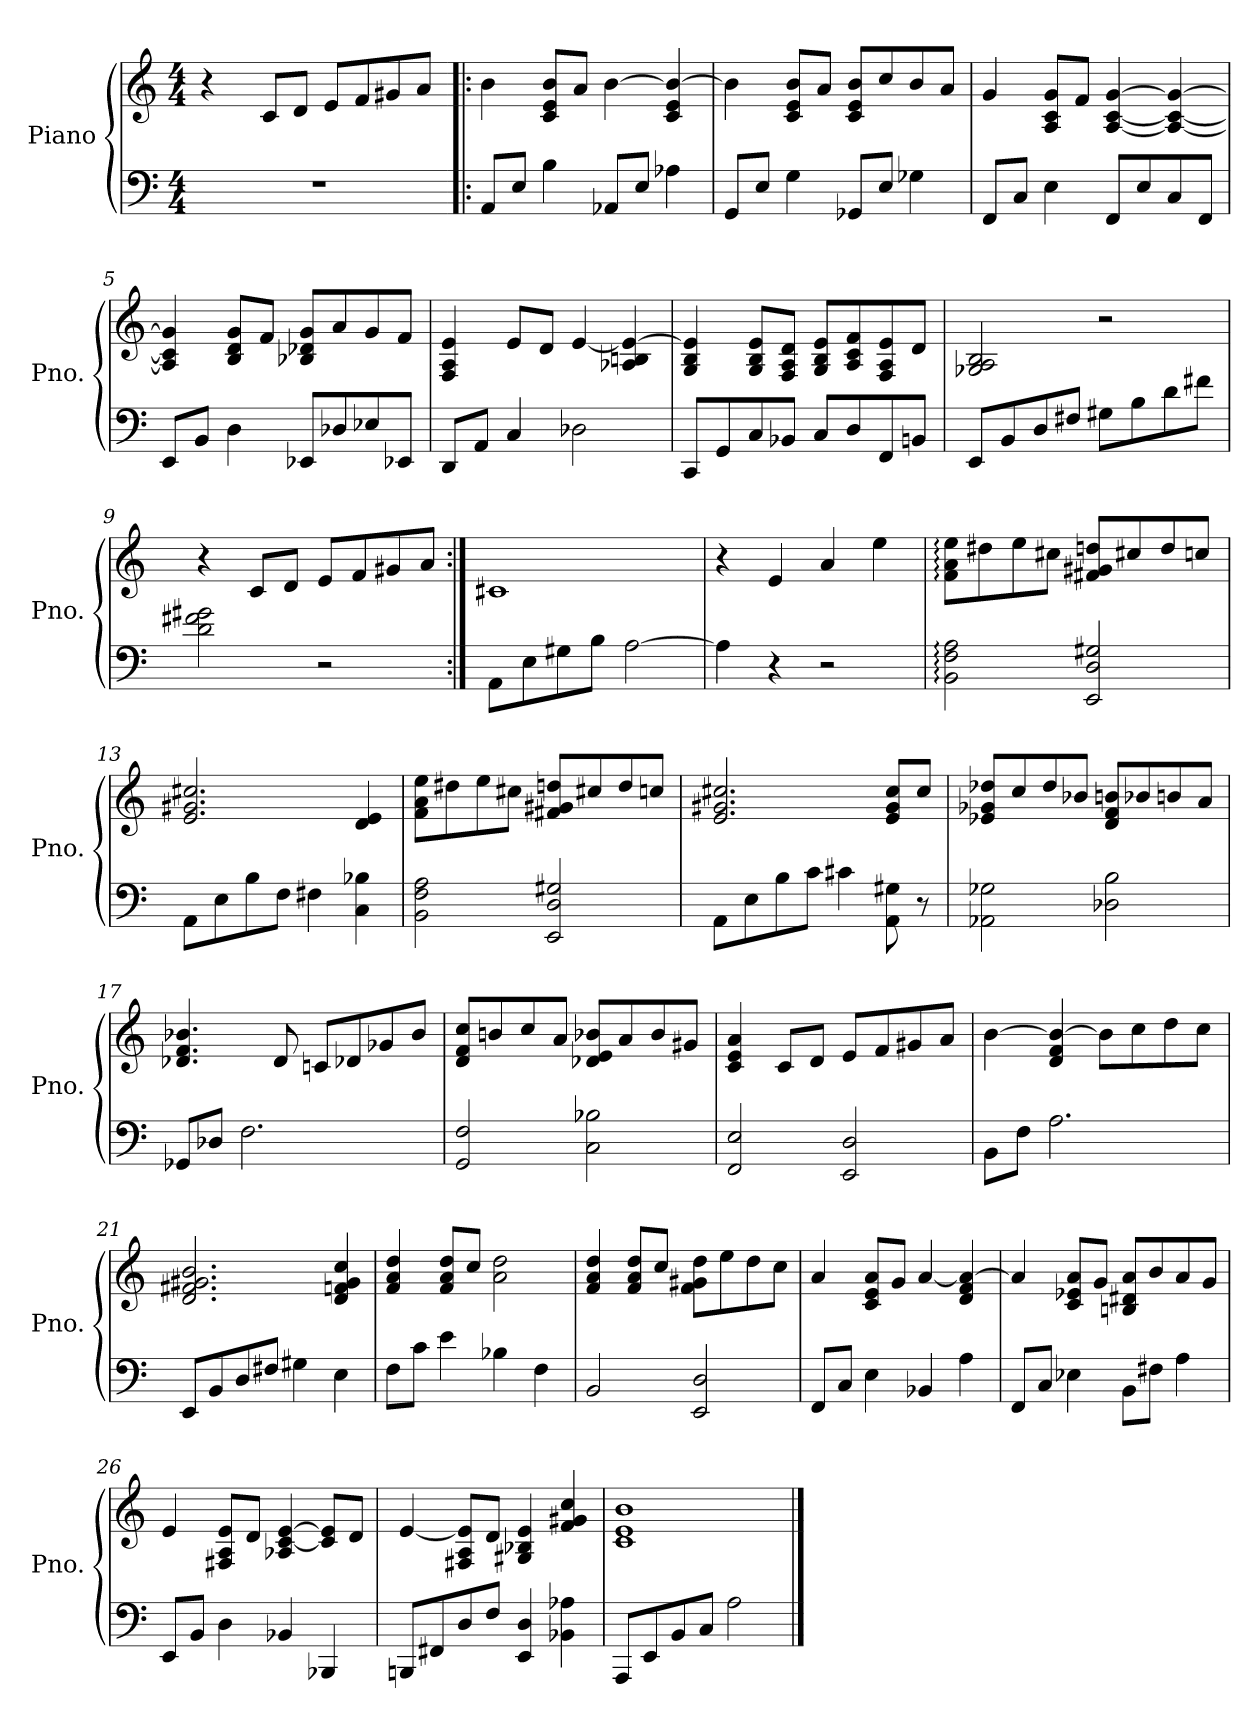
**kern	**kern
*part1	*part1
*staff2	*staff1
*I"Piano	*
*I'Pno.	*
*clefF4	*clefG2
*k[]	*k[]
*M4/4	*M4/4
=1	=1
*	*^
1r	4r	8ryy
*	*MM80	*
.	.	2..ryy
.	8c/L	.
.	8d/J	.
.	8e/L	.
.	8f/	.
.	8g#X/	.
.	8a/J	.
*	*v	*v
=2!|:	=2!|:
8AA/L	4b\
8E/J	.
4B\	8c/ 8e/ 8b/L
.	8a/J
8AA-X/L	[4b\
8E/J	.
4A-X\	4c/ 4e/ 4b/_
=3	=3
8GG/L	4b\]
8E/J	.
4G\	8c/ 8e/ 8b/L
.	8a/J
8GG-X/L	8c/ 8e/ 8b/L
8E/J	8cc/
4G-X\	8b/
.	8a/J
=4	=4
8FF/L	4g/
8C/J	.
4E\	8A/ 8c/ 8g/L
.	8f/J
8FF/L	[4A/ [4c/ [4g/
8E/	.
8C/	4A/_ 4c/_ 4g/_
8FF/J	.
=5	=5
8EE/L	4A/] 4c/] 4g/]
8BB/J	.
4D\	8B/ 8d/ 8g/L
.	8f/J
8EE-X/L	8B-X/ 8d-X/ 8g/L
8D-X/	8a/
8E-X/	8g/
8EE-X/J	8f/J
!!LO:LB:g=z
=6	=6
8DD/L	4F/ 4A/ 4e/
8AA/J	.
4C/	8e/L
.	8d/J
2D-X\	[4e/
.	4A-X/ 4Bn/ 4e/_
=7	=7
8CC/L	4G/ 4B/ 4e/]
8GG/	.
8C/	8G/ 8B/ 8e/L
8BB-X/J	8F/ 8A/ 8d/J
8C/L	8G/ 8B/ 8e/L
8D/	8A/ 8c/ 8f/
8FF/	8F/ 8A/ 8e/
8BBn/J	8d/J
=8	=8
8EE/L	2G-X/ 2A/ 2B/
8BB/	.
8D/	.
8F#X/J	.
8G#X\L	2r
8B\	.
8d\	.
8f#X\J	.
=9	=9
2d\ 2f#X\ 2g#X\	4r
.	8c/L
.	8d/J
2r	8e/L
.	8f/
.	8g#X/
.	8a/J
=10:|!	=10:|!
8AA\L	1c#X
8E\	.
8G#X\	.
8B\J	.
[2A\	.
=11	=11
4A\]	4r
4r	4e/
2r	4a/
.	4ee\
!!LO:LB:g=z
=12	=12
2BB\: 2F\: 2A\:	8f\: 8a\: 8ee\:L
.	8dd#X\
.	8ee\
.	8cc#X\J
2EE/ 2D/ 2G#X/	8f#X/ 8g#X/ 8ddn/L
.	8cc#X/
.	8dd/
.	8ccn/J
=13	=13
8AA\L	2.e/ 2.g#X/ 2.cc#X/
8E\	.
8B\	.
8F\J	.
4F#X\	.
4C\ 4B-X\	4d/ 4e/
=14	=14
2BB\ 2F\ 2A\	8f\ 8a\ 8ee\L
.	8dd#X\
.	8ee\
.	8cc#X\J
2EE/ 2D/ 2G#X/	8f#X/ 8g#X/ 8ddn/L
.	8cc#X/
.	8dd/
.	8ccn/J
=15	=15
8AA\L	2.e/ 2.g#X/ 2.cc#X/
8E\	.
8B\	.
8c\J	.
4c#X\	.
8AA\ 8G#X\	8e/ 8g#/ 8cc#/L
8r	8cc#/J
!!LO:LB:g=z
=16	=16
2AA-X\ 2G-X\	8e-X/ 8g-X/ 8dd-X/L
.	8cc/
.	8dd-/
.	8b-X/J
2D-X\ 2B\	8d/ 8f/ 8bn/L
.	8b-X/
.	8bn/
.	8a/J
=17	=17
8GG-X/L	4.d-X/ 4.f/ 4.b-X/
8D-X/J	.
2.F\	.
.	8d-/
.	8cn/L
.	8d-X/
.	8g-X/
.	8b-/J
=18	=18
2GG/ 2F/	8d/ 8f/ 8cc/L
.	8bn/
.	8cc/
.	8a/J
2C\ 2B-X\	8d-X/ 8e/ 8b-X/L
.	8a/
.	8b-/
.	8g#X/J
=19	=19
2FF/ 2E/	4c/ 4e/ 4a/
.	8c/L
.	8d/J
2EE/ 2D/	8e/L
.	8f/
.	8g#X/
.	8a/J
=20	=20
8BB\L	[4b\
8F\J	.
2.A\	4d/ 4f/ 4b/_
.	8b\L]
.	8cc\
.	8dd\
.	8cc\J
!!LO:LB:g=z
=21	=21
8EE/L	2.d/ 2.f#X/ 2.g#X/ 2.b/
8BB/	.
8D/	.
8F#X/J	.
4G#X\	.
4E\	4d/ 4fn/ 4g#/ 4cc/
=22	=22
8F\L	4f/ 4a/ 4dd/
8c\J	.
4e\	8f/ 8a/ 8dd/L
.	8cc/J
4B-X\	2a\ 2dd\
4F\	.
=23	=23
2BB/	4f/ 4a/ 4dd/
.	8f/ 8a/ 8dd/L
.	8cc/J
2EE/ 2D/	8f\ 8g#X\ 8dd\L
.	8ee\
.	8dd\
.	8cc\J
=24	=24
8FF/L	4a/
8C/J	.
4E\	8c/ 8e/ 8a/L
.	8g/J
4BB-X/	[4a/
4A\	4d/ 4f/ 4a/_
=25	=25
8FF/L	4a/]
8C/J	.
4E-X\	8c/ 8e-X/ 8a/L
.	8g/J
8BB\L	8Bn/ 8d#X/ 8a/L
8F#X\J	8b/
4A\	8a/
.	8g/J
=26	=26
8EE/L	4e/
8BB/J	.
4D\	8F#X/ 8A/ 8e/L
.	8d/J
4BB-X/	4A-X/ [4c/ [4e/
4BBB-X/	8c/] 8e/]L
.	8d/J
!!LO:LB:g=z
=27	=27
8BBBn/L	[4e/
8FF#X/	.
8D/	8F#X/ 8A/ 8e/]L
8F/J	8d/J
4EE/ 4D/	4G#X/ 4B-X/ 4e/
4BB-X\ 4A-X\	4f/ 4g#X/ 4cc/
=28	=28
8AAA/L	1c 1e 1b
8EE/	.
8BB/	.
8C/J	.
2A\	.
==	==
*-	*-
